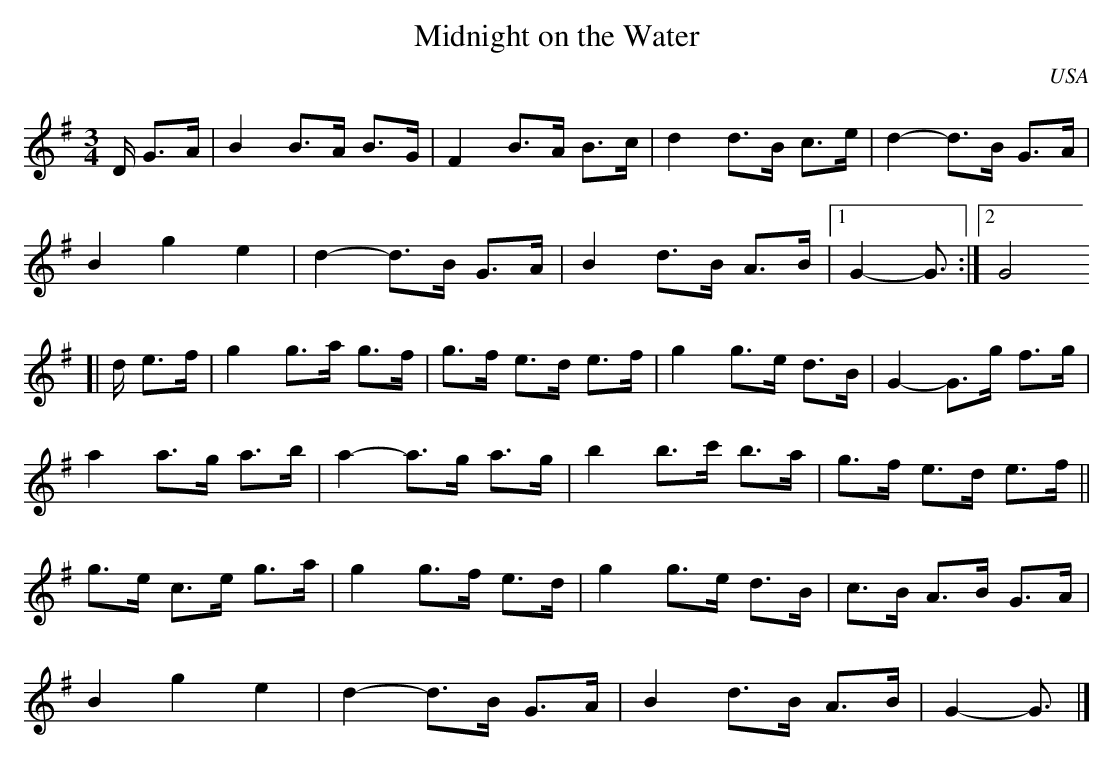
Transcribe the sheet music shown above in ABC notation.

X:1
T:Midnight on the Water
C:USA
L:1/8
M:3/4
K:G
D/2 G3/2A/2|B2B3/2A/2 B3/2G/2|F2B3/2A/2 B3/2c/2|d2d3/2B/2 c3/2e/2|d2-d3/2B/2 G3/2A/2|
B2g2e2|d2-d3/2B/2 G3/2A/2|B2d3/2B/2 A3/2B/2|[1G2-G3/2:|[2G4
[|d/2 e3/2f/2|g2g3/2a/2 g3/2f/2|g3/2f/2 e3/2d/2 e3/2f/2|g2g3/2e/2 d3/2B/2|G2-G3/2g/2 f3/2g/2|
a2a3/2g/2 a3/2b/2|a2-a3/2g/2 a3/2g/2|b2b3/2c'/2 b3/2a/2|g3/2f/2 e3/2d/2 e3/2f/2||
g3/2e/2 c3/2e/2 g3/2a/2|g2g3/2f/2 e3/2d/2|g2g3/2e/2 d3/2B/2|c3/2B/2 A3/2B/2 G3/2A/2|
B2g2e2|d2-d3/2B/2 G3/2A/2|B2d3/2B/2 A3/2B/2|G2-G3/2|]
